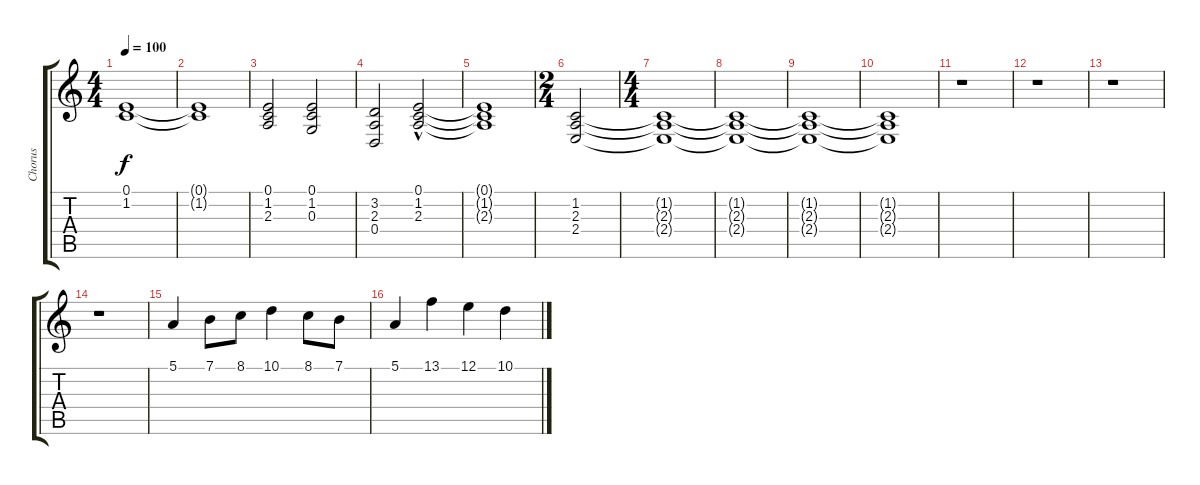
\track ("Chorus" "Chorus") {instrument choiraahs}
\staff {score tabs}
\tuning (E4 B3 G3 D3 A2 E2) {hide}
\ts (4 4)
\tempo 100
\clef g2
\ks c
(0.1 1.2).1{dy f} |
(0.1{t} 1.2{t}).1 |
(0.1 1.2 2.3).2 (0.1 1.2 0.3).2 |
(3.2 2.3 0.4).2 (0.1{hac} 1.2 2.3).2 |
(0.1{t} 1.2{t} 2.3{t}).1 |
\ts (2 4)
(1.2 2.3 2.4).2{volume 8} |
\ts (4 4)
(1.2{t} 2.3{t} 2.4{t}).1 |
(1.2{t} 2.3{t} 2.4{t}).1 |
(1.2{t} 2.3{t} 2.4{t}).1 |
(1.2{t} 2.3{t} 2.4{t}).1 |
r.1 |
r.1 |
r.1 |
r.1 |
5.1.4{volume 10} 7.1.8 8.1.8 10.1.4 8.1.8 7.1.8 |
5.1.4 13.1.4 12.1.4 10.1.4
